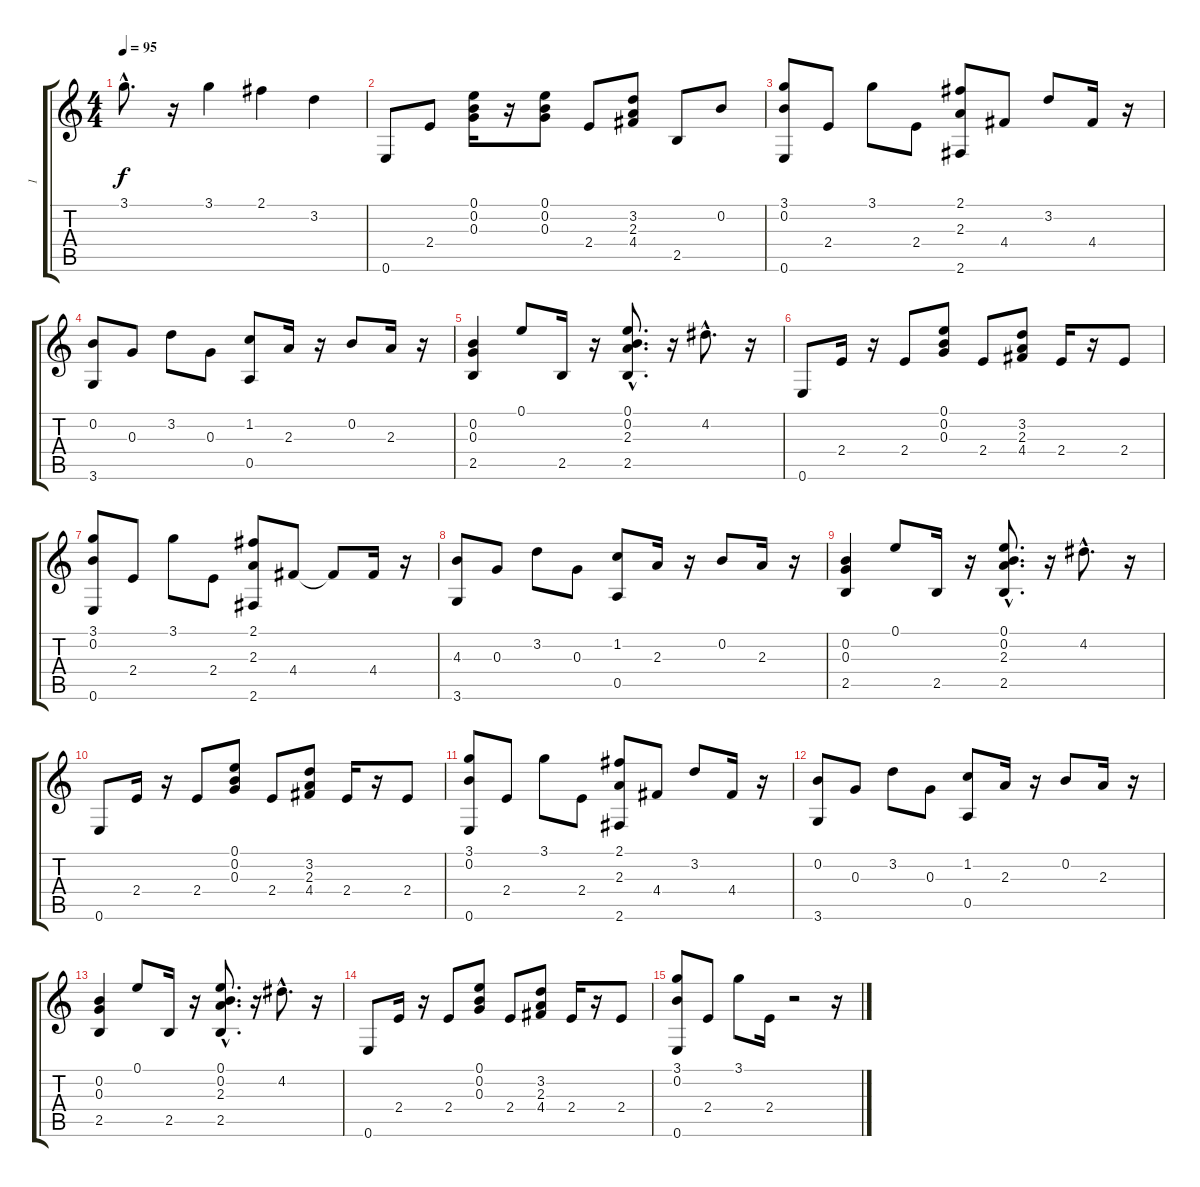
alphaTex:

\track ("1" "1") {instrument acousticguitarsteel}
\staff {score tabs}
\tuning (E4 B3 G3 D3 A2 E2) {hide}
\ts (4 4)
\tempo 95
\clef g2
\ks c
3.1{hac}.8{d dy f} r.16 3.1.4 2.1.4 3.2.4 |
0.6.8 2.4.8 (0.1 0.2 0.3).16 r.16 (0.1 0.2 0.3).8 2.4.8 (3.2 2.3 4.4).8 2.5.8 0.2.8 |
(3.1 0.2 0.6).8 2.4.8 3.1.8 2.4.8 (2.1 2.3 2.6).8 4.4.8 3.2.8 4.4.16 r.16 |
(0.2 3.6).8 0.3.8 3.2.8 0.3.8 (1.2 0.5).8 2.3.16 r.16 0.2.8 2.3.16 r.16 |
(0.2 0.3 2.5).4 0.1.8 2.5.16 r.16 (0.1{hac} 0.2{hac} 2.3{hac} 2.5{hac}).8{d} r.16 4.2{hac}.8{d} r.16 |
0.6.8 2.4.16 r.16 2.4.8 (0.1 0.2 0.3).8 2.4.8 (3.2 2.3 4.4).8 2.4.16 r.16 2.4.8 |
(3.1 0.2 0.6).8 2.4.8 3.1.8 2.4.8 (2.1 2.3 2.6).8 4.4.8 4.4{t}.8 4.4.16 r.16 |
(4.3 3.6).8 0.3.8 3.2.8 0.3.8 (1.2 0.5).8 2.3.16 r.16 0.2.8 2.3.16 r.16 |
(0.2 0.3 2.5).4 0.1.8 2.5.16 r.16 (0.1{hac} 0.2{hac} 2.3{hac} 2.5{hac}).8{d} r.16 4.2{hac}.8{d} r.16 |
0.6.8 2.4.16 r.16 2.4.8 (0.1 0.2 0.3).8 2.4.8 (3.2 2.3 4.4).8 2.4.16 r.16 2.4.8 |
(3.1 0.2 0.6).8 2.4.8 3.1.8 2.4.8 (2.1 2.3 2.6).8 4.4.8 3.2.8 4.4.16 r.16 |
(0.2 3.6).8 0.3.8 3.2.8 0.3.8 (1.2 0.5).8 2.3.16 r.16 0.2.8 2.3.16 r.16 |
(0.2 0.3 2.5).4 0.1.8 2.5.16 r.16 (0.1{hac} 0.2{hac} 2.3{hac} 2.5{hac}).8{d} r.16 4.2{hac}.8{d} r.16 |
0.6.8 2.4.16 r.16 2.4.8 (0.1 0.2 0.3).8 2.4.8 (3.2 2.3 4.4).8 2.4.16 r.16 2.4.8 |
(3.1 0.2 0.6).8 2.4.8 3.1.8 2.4.16 r.2 r.16
